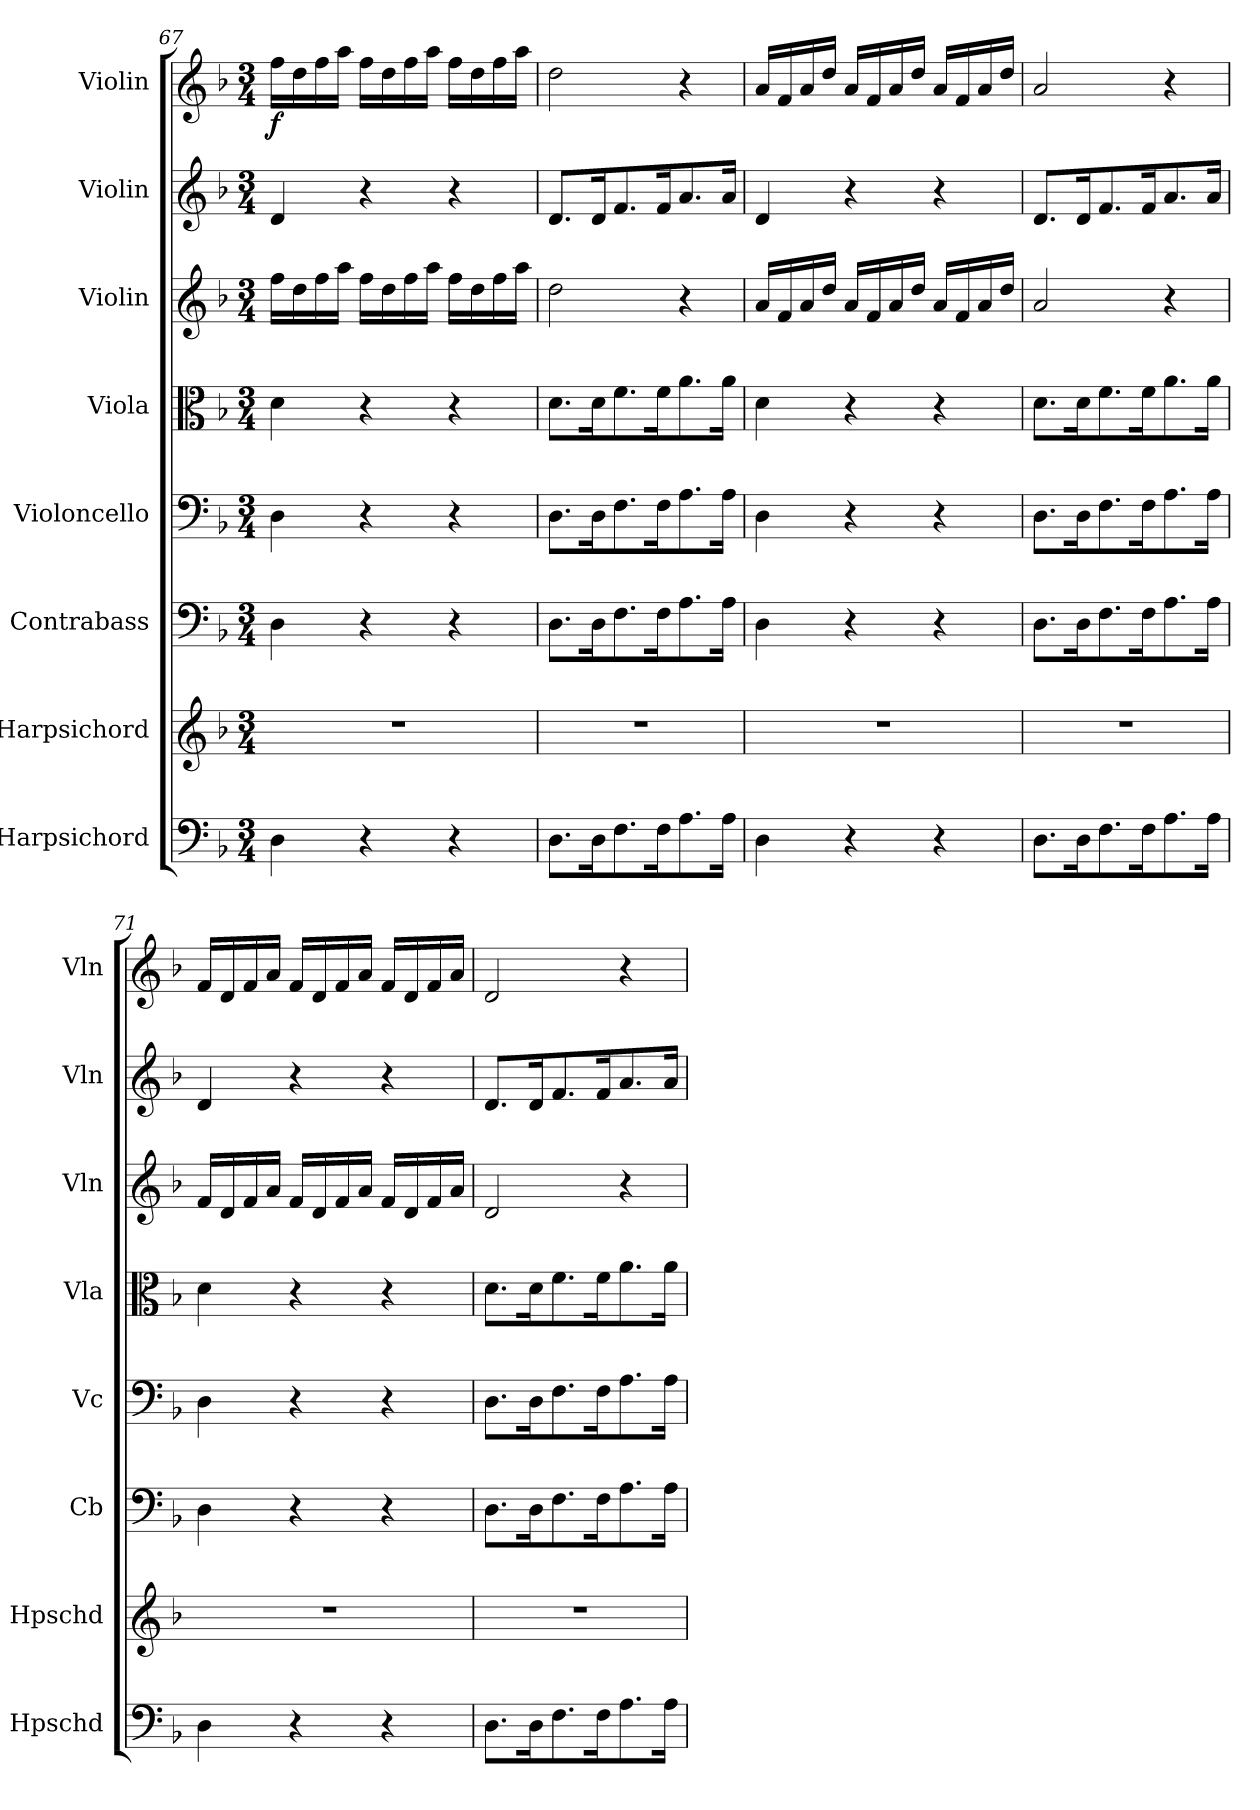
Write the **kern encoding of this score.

**kern	**kern	**kern	**kern	**kern	**kern	**kern	**kern	**dynam
*part8	*part7	*part6	*part5	*part4	*part3	*part2	*part1	*part1
*staff8	*staff7	*staff6	*staff5	*staff4	*staff3	*staff2	*staff1	*staff1
*I"Harpsichord	*I"Harpsichord	*I"Contrabass	*I"Violoncello	*I"Viola	*I"Violin	*I"Violin	*I"Violin	*
*I'Hpschd	*I'Hpschd	*I'Cb	*I'Vc	*I'Vla	*I'Vln	*I'Vln	*I'Vln	*
*clefF4	*clefG2	*clefF4	*clefF4	*clefC3	*clefG2	*clefG2	*clefG2	*
*k[b-]	*k[b-]	*k[b-]	*k[b-]	*k[b-]	*k[b-]	*k[b-]	*k[b-]	*
*M3/4	*M3/4	*M3/4	*M3/4	*M3/4	*M3/4	*M3/4	*M3/4	*
=67	=67	=67	=67	=67	=67	=67	=67	=67
4D\	2.r	4D\	4D\	4d\	16ff\LL	4d/	16ff\LL	f
.	.	.	.	.	16dd\	.	16dd\	.
.	.	.	.	.	16ff\	.	16ff\	.
.	.	.	.	.	16aa\JJ	.	16aa\JJ	.
4r	.	4r	4r	4r	16ff\LL	4r	16ff\LL	.
.	.	.	.	.	16dd\	.	16dd\	.
.	.	.	.	.	16ff\	.	16ff\	.
.	.	.	.	.	16aa\JJ	.	16aa\JJ	.
4r	.	4r	4r	4r	16ff\LL	4r	16ff\LL	.
.	.	.	.	.	16dd\	.	16dd\	.
.	.	.	.	.	16ff\	.	16ff\	.
.	.	.	.	.	16aa\JJ	.	16aa\JJ	.
=68	=68	=68	=68	=68	=68	=68	=68	=68
8.D\L	2.r	8.D\L	8.D\L	8.d\L	2dd\	8.d/L	2dd\	.
16D\K	.	16D\K	16D\K	16d\K	.	16d/K	.	.
8.F\	.	8.F\	8.F\	8.f\	.	8.f/	.	.
16F\K	.	16F\K	16F\K	16f\K	.	16f/K	.	.
8.A\	.	8.A\	8.A\	8.a\	4r	8.a/	4r	.
16A\Jk	.	16A\Jk	16A\Jk	16a\Jk	.	16a/Jk	.	.
=69	=69	=69	=69	=69	=69	=69	=69	=69
4D\	2.r	4D\	4D\	4d\	16a/LL	4d/	16a/LL	.
.	.	.	.	.	16f/	.	16f/	.
.	.	.	.	.	16a/	.	16a/	.
.	.	.	.	.	16dd/JJ	.	16dd/JJ	.
4r	.	4r	4r	4r	16a/LL	4r	16a/LL	.
.	.	.	.	.	16f/	.	16f/	.
.	.	.	.	.	16a/	.	16a/	.
.	.	.	.	.	16dd/JJ	.	16dd/JJ	.
4r	.	4r	4r	4r	16a/LL	4r	16a/LL	.
.	.	.	.	.	16f/	.	16f/	.
.	.	.	.	.	16a/	.	16a/	.
.	.	.	.	.	16dd/JJ	.	16dd/JJ	.
=70	=70	=70	=70	=70	=70	=70	=70	=70
8.D\L	2.r	8.D\L	8.D\L	8.d\L	2a/	8.d/L	2a/	.
16D\K	.	16D\K	16D\K	16d\K	.	16d/K	.	.
8.F\	.	8.F\	8.F\	8.f\	.	8.f/	.	.
16F\K	.	16F\K	16F\K	16f\K	.	16f/K	.	.
8.A\	.	8.A\	8.A\	8.a\	4r	8.a/	4r	.
16A\Jk	.	16A\Jk	16A\Jk	16a\Jk	.	16a/Jk	.	.
=71	=71	=71	=71	=71	=71	=71	=71	=71
4D\	2.r	4D\	4D\	4d\	16f/LL	4d/	16f/LL	.
.	.	.	.	.	16d/	.	16d/	.
.	.	.	.	.	16f/	.	16f/	.
.	.	.	.	.	16a/JJ	.	16a/JJ	.
4r	.	4r	4r	4r	16f/LL	4r	16f/LL	.
.	.	.	.	.	16d/	.	16d/	.
.	.	.	.	.	16f/	.	16f/	.
.	.	.	.	.	16a/JJ	.	16a/JJ	.
4r	.	4r	4r	4r	16f/LL	4r	16f/LL	.
.	.	.	.	.	16d/	.	16d/	.
.	.	.	.	.	16f/	.	16f/	.
.	.	.	.	.	16a/JJ	.	16a/JJ	.
=72	=72	=72	=72	=72	=72	=72	=72	=72
8.D\L	2.r	8.D\L	8.D\L	8.d\L	2d/	8.d/L	2d/	.
16D\K	.	16D\K	16D\K	16d\K	.	16d/K	.	.
8.F\	.	8.F\	8.F\	8.f\	.	8.f/	.	.
16F\K	.	16F\K	16F\K	16f\K	.	16f/K	.	.
8.A\	.	8.A\	8.A\	8.a\	4r	8.a/	4r	.
16A\Jk	.	16A\Jk	16A\Jk	16a\Jk	.	16a/Jk	.	.
=	=	=	=	=	=	=	=	=
*-	*-	*-	*-	*-	*-	*-	*-	*-
